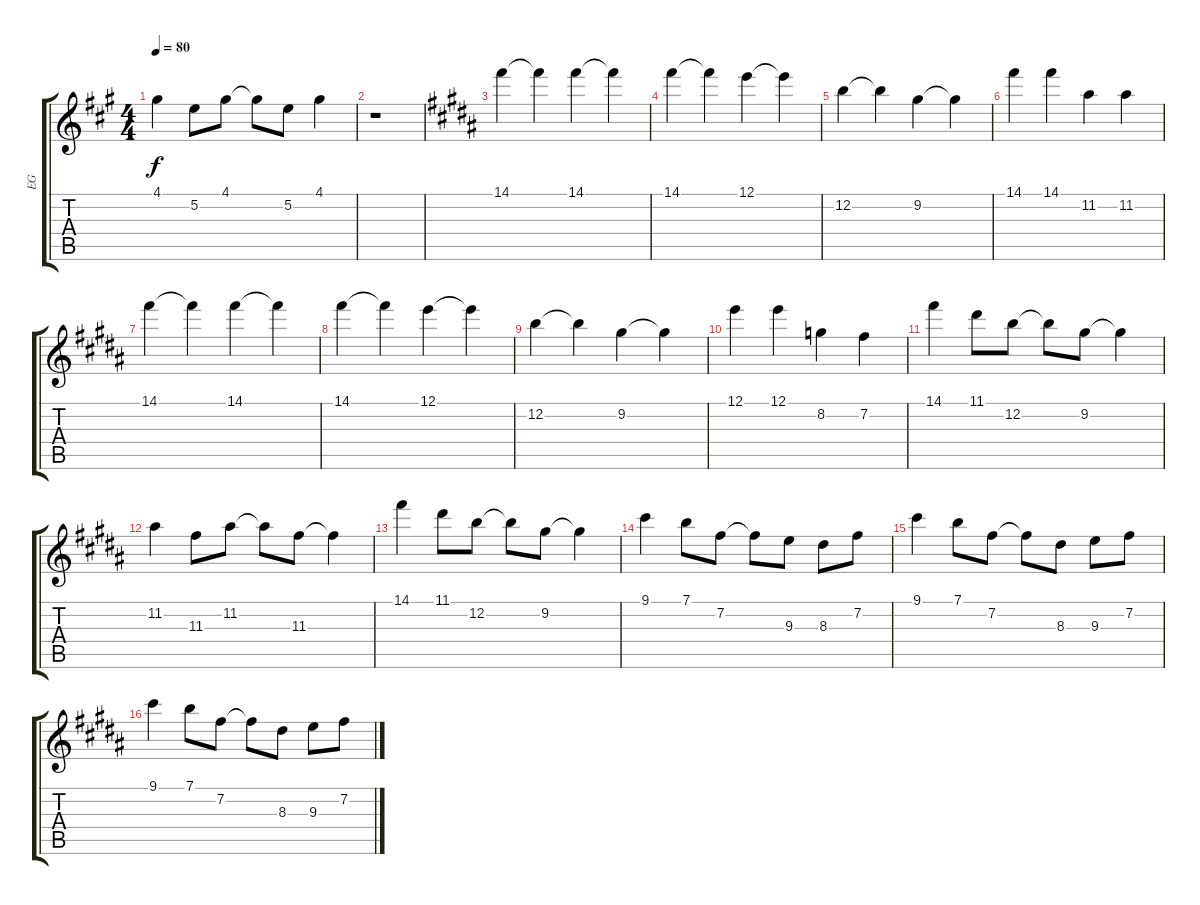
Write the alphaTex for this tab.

\track ("EG" "EG") {instrument distortionguitar}
\staff {score tabs}
\tuning (E4 B3 G3 D3 A2 E2) {hide}
\ts (4 4)
\tempo 80
\clef g2
\ks a
4.1.4{dy f} 5.2.8 4.1.8 4.1{t}.8 5.2.8 4.1.4 |
r.1 |
\ks b
14.1.4 14.1{t}.4 14.1.4 14.1{t}.4 |
14.1.4 14.1{t}.4 12.1.4 12.1{t}.4 |
12.2.4 12.2{t}.4 9.2.4 9.2{t}.4 |
14.1.4 14.1.4 11.2.4 11.2.4 |
14.1.4 14.1{t}.4 14.1.4 14.1{t}.4 |
14.1.4 14.1{t}.4 12.1.4 12.1{t}.4 |
12.2.4 12.2{t}.4 9.2.4 9.2{t}.4 |
12.1.4 12.1.4 8.2.4 7.2.4 |
14.1.4 11.1.8 12.2.8 12.2{t}.8 9.2.8 9.2{t}.4 |
11.2.4 11.3.8 11.2.8 11.2{t}.8 11.3.8 11.3{t}.4 |
14.1.4 11.1.8 12.2.8 12.2{t}.8 9.2.8 9.2{t}.4 |
9.1.4{volume 15} 7.1.8 7.2.8 7.2{t}.8 9.3.8 8.3.8 7.2.8 |
9.1.4 7.1.8 7.2.8 7.2{t}.8 8.3.8 9.3.8 7.2.8 |
9.1.4 7.1.8 7.2.8 7.2{t}.8 8.3.8 9.3.8 7.2.8
